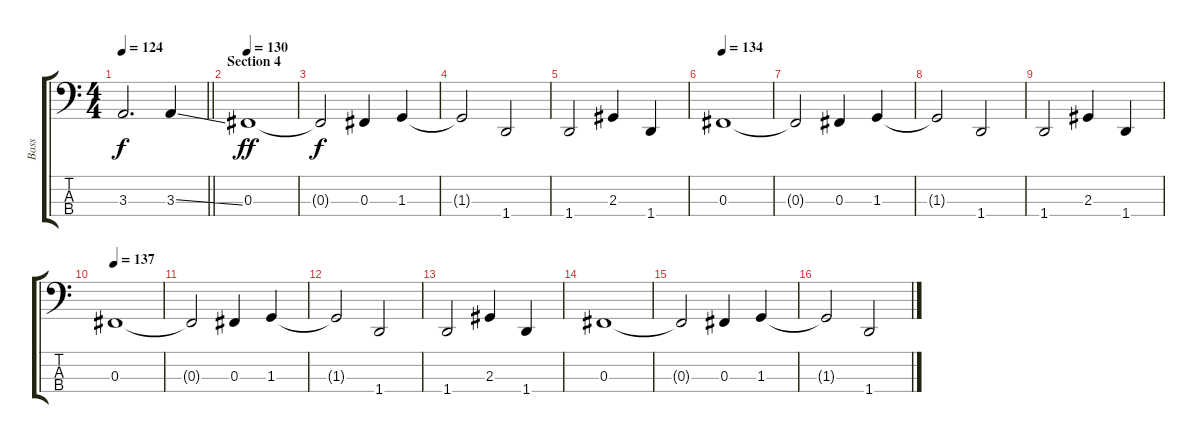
\track ("Bass" "Bass") {instrument electricbassfinger}
\staff {score tabs}
\tuning (E2 B1 Gb1 Db1) {hide}
\ts (4 4)
\tempo 124
\clef f4
\barLineRight lightlight
\ks c
3.3.2{d dy f} 3.3{ss}.4 |
\section ("" "Section 4")
\tempo 130
0.3.1{dy ff} |
0.3{t}.2{dy f} 0.3.4 1.3.4 |
1.3{t}.2 1.4.2 |
1.4.2 2.3.4 1.4.4 |
\tempo 134
0.3.1 |
0.3{t}.2 0.3.4 1.3.4 |
1.3{t}.2 1.4.2 |
1.4.2 2.3.4 1.4.4 |
\tempo 137
0.3.1 |
0.3{t}.2 0.3.4 1.3.4 |
1.3{t}.2 1.4.2 |
1.4.2 2.3.4 1.4.4 |
0.3.1 |
0.3{t}.2 0.3.4 1.3.4 |
1.3{t}.2 1.4.2
